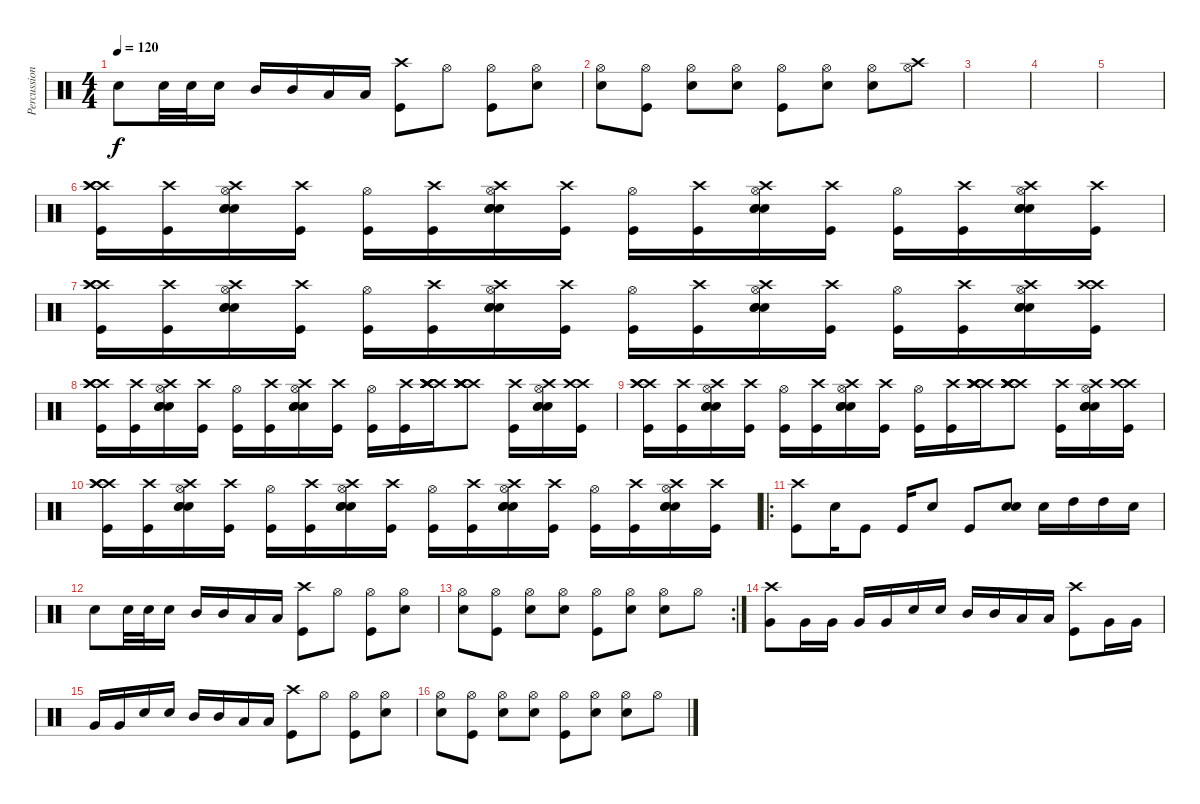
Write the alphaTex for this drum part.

\track ("Percussion" "Percussion") {instrument percussion}
\staff {score}
\articulation defaults
\ts (4 4)
\tempo 120
\clef neutral
\ks c "Snare (hit) 2".8{dy f} "Snare (hit) 2".32 "Snare (hit) 2".32 "Snare (hit) 2".16 "Mid Tom (hit)".16 "Mid Tom (hit)".16 "Low Tom (hit)".16 "Low Tom (hit)".16
("Crash high (hit)" "Kick (hit)").8 "Hi-Hat (open)".8 ("Hi-Hat (open)" "Kick (hit)").8 ("Hi-Hat (open)" "Snare (hit) 2").8 |
("Hi-Hat (open)" "Snare (hit) 2").8 ("Hi-Hat (open)" "Kick (hit)").8 ("Hi-Hat (open)" "Snare (hit) 2").8 ("Hi-Hat (open)" "Snare (hit) 2").8 ("Hi-Hat (open)" "Kick (hit)").8 ("Hi-Hat (open)" "Snare (hit) 2").8 ("Hi-Hat (open)" "Snare (hit) 2").8 ("Crash high (hit)" "Hi-Hat (open)").8 |
|
|
|
("Crash high (hit)" "Crash high (hit)" "Crash high (hit)" "Kick (hit)").16 ("Crash high (hit)" "Kick (hit)").16 ("Crash high (hit)" "Electric Snare (hit)" "Electric Snare (hit)" "Hi-Hat (open)" "Electric Snare (hit)").16 ("Crash high (hit)" "Kick (hit)").16 ("Hi-Hat (open)" "Kick (hit)").16 ("Crash high (hit)" "Kick (hit)").16 ("Crash high (hit)" "Electric Snare (hit)" "Electric Snare (hit)" "Hi-Hat (open)" "Electric Snare (hit)").16 ("Crash high (hit)" "Kick (hit)").16 ("Hi-Hat (open)" "Kick (hit)").16 ("Crash high (hit)" "Kick (hit)").16 ("Crash high (hit)" "Electric Snare (hit)" "Electric Snare (hit)" "Hi-Hat (open)" "Electric Snare (hit)").16 ("Crash high (hit)" "Kick (hit)").16 ("Hi-Hat (open)" "Kick (hit)").16 ("Crash high (hit)" "Kick (hit)").16 ("Crash high (hit)" "Electric Snare (hit)" "Electric Snare (hit)" "Hi-Hat (open)" "Electric Snare (hit)").16 ("Crash high (hit)" "Kick (hit)").16 |
("Crash high (hit)" "Crash high (hit)" "Crash high (hit)" "Kick (hit)").16 ("Crash high (hit)" "Kick (hit)").16 ("Crash high (hit)" "Electric Snare (hit)" "Electric Snare (hit)" "Hi-Hat (open)" "Electric Snare (hit)").16 ("Crash high (hit)" "Kick (hit)").16 ("Hi-Hat (open)" "Kick (hit)").16 ("Crash high (hit)" "Kick (hit)").16 ("Crash high (hit)" "Electric Snare (hit)" "Electric Snare (hit)" "Hi-Hat (open)" "Electric Snare (hit)").16 ("Crash high (hit)" "Kick (hit)").16 ("Hi-Hat (open)" "Kick (hit)").16 ("Crash high (hit)" "Kick (hit)").16 ("Crash high (hit)" "Electric Snare (hit)" "Electric Snare (hit)" "Hi-Hat (open)" "Electric Snare (hit)").16 ("Crash high (hit)" "Kick (hit)").16 ("Hi-Hat (open)" "Kick (hit)").16 ("Crash high (hit)" "Kick (hit)").16 ("Crash high (hit)" "Electric Snare (hit)" "Electric Snare (hit)" "Hi-Hat (open)" "Electric Snare (hit)").16 ("Crash high (hit)" "Crash high (hit)" "Kick (hit)").16 |
("Crash high (hit)" "Crash high (hit)" "Crash high (hit)" "Kick (hit)").16 ("Crash high (hit)" "Kick (hit)").16 ("Crash high (hit)" "Electric Snare (hit)" "Electric Snare (hit)" "Hi-Hat (open)" "Electric Snare (hit)").16 ("Crash high (hit)" "Kick (hit)").16 ("Hi-Hat (open)" "Kick (hit)").16 ("Crash high (hit)" "Kick (hit)").16 ("Crash high (hit)" "Electric Snare (hit)" "Electric Snare (hit)" "Hi-Hat (open)" "Electric Snare (hit)").16 ("Crash high (hit)" "Kick (hit)").16 ("Hi-Hat (open)" "Kick (hit)").16 ("Crash high (hit)" "Kick (hit)").16 ("Crash high (hit)" "Crash high (hit)" "Crash high (hit)" "Crash high (hit)" "Crash high (hit)" "Crash high (hit)").16 ("Crash high (hit)" "Crash high (hit)" "Crash high (hit)" "Crash high (hit)" "Crash high (hit)" "Crash high (hit)").8 ("Crash high (hit)" "Kick (hit)").16 ("Crash high (hit)" "Electric Snare (hit)" "Electric Snare (hit)" "Hi-Hat (open)" "Electric Snare (hit)").16 ("Crash high (hit)" "Crash high (hit)" "Kick (hit)").16 |
("Crash high (hit)" "Crash high (hit)" "Crash high (hit)" "Kick (hit)").16 ("Crash high (hit)" "Kick (hit)").16 ("Crash high (hit)" "Electric Snare (hit)" "Electric Snare (hit)" "Hi-Hat (open)" "Electric Snare (hit)").16 ("Crash high (hit)" "Kick (hit)").16 ("Hi-Hat (open)" "Kick (hit)").16 ("Crash high (hit)" "Kick (hit)").16 ("Crash high (hit)" "Electric Snare (hit)" "Electric Snare (hit)" "Hi-Hat (open)" "Electric Snare (hit)").16 ("Crash high (hit)" "Kick (hit)").16 ("Hi-Hat (open)" "Kick (hit)").16 ("Crash high (hit)" "Kick (hit)").16 ("Crash high (hit)" "Crash high (hit)" "Crash high (hit)" "Crash high (hit)" "Crash high (hit)" "Crash high (hit)").16 ("Crash high (hit)" "Crash high (hit)" "Crash high (hit)" "Crash high (hit)" "Crash high (hit)" "Crash high (hit)").8 ("Crash high (hit)" "Kick (hit)").16 ("Crash high (hit)" "Electric Snare (hit)" "Electric Snare (hit)" "Hi-Hat (open)" "Electric Snare (hit)").16 ("Crash high (hit)" "Crash high (hit)" "Kick (hit)").16 |
("Crash high (hit)" "Crash high (hit)" "Crash high (hit)" "Kick (hit)").16 ("Crash high (hit)" "Kick (hit)").16 ("Crash high (hit)" "Electric Snare (hit)" "Electric Snare (hit)" "Hi-Hat (open)" "Electric Snare (hit)").16 ("Crash high (hit)" "Kick (hit)").16 ("Hi-Hat (open)" "Kick (hit)").16 ("Crash high (hit)" "Kick (hit)").16 ("Crash high (hit)" "Electric Snare (hit)" "Electric Snare (hit)" "Hi-Hat (open)" "Electric Snare (hit)").16 ("Crash high (hit)" "Kick (hit)").16 ("Hi-Hat (open)" "Kick (hit)").16 ("Crash high (hit)" "Kick (hit)").16 ("Crash high (hit)" "Electric Snare (hit)" "Electric Snare (hit)" "Hi-Hat (open)" "Electric Snare (hit)").16 ("Crash high (hit)" "Kick (hit)").16 ("Hi-Hat (open)" "Kick (hit)").16 ("Crash high (hit)" "Kick (hit)").16 ("Crash high (hit)" "Electric Snare (hit)" "Electric Snare (hit)" "Hi-Hat (open)" "Electric Snare (hit)").16 ("Crash high (hit)" "Kick (hit)").16 |
\ro
("Crash high (hit)" "Kick (hit)").8 "Snare (hit) 2".16 "Kick (hit)".8 "Kick (hit)".16 "Snare (hit) 2".8 "Kick (hit)".8 ("Snare (hit) 2" "Snare (hit) 2").8 "Snare (hit) 2".16 "High Tom (hit)".16 "High Tom (hit)".16 "Snare (hit) 2".16 |
"Snare (hit) 2".8 "Snare (hit) 2".32 "Snare (hit) 2".32 "Snare (hit) 2".16 "Mid Tom (hit)".16 "Mid Tom (hit)".16 "Low Tom (hit)".16 "Low Tom (hit)".16 ("Crash high (hit)" "Kick (hit)").8 "Hi-Hat (open)".8 ("Hi-Hat (open)" "Kick (hit)").8 ("Hi-Hat (open)" "Snare (hit) 2").8 |
\rc 2
("Hi-Hat (open)" "Snare (hit) 2").8 ("Hi-Hat (open)" "Kick (hit)").8 ("Hi-Hat (open)" "Snare (hit) 2").8 ("Hi-Hat (open)" "Snare (hit) 2").8 ("Hi-Hat (open)" "Kick (hit)").8 ("Hi-Hat (open)" "Snare (hit) 2").8 ("Hi-Hat (open)" "Snare (hit) 2").8 "Hi-Hat (open)".8 |
("Crash high (hit)" "Very Low Tom (hit)").8 "Very Low Tom (hit)".16 "Very Low Tom (hit)".16 "Very Low Tom (hit)".16 "Very Low Tom (hit)".16 "Snare (hit) 2".16 "Snare (hit) 2".16 "Mid Tom (hit)".16 "Mid Tom (hit)".16 "Low Tom (hit)".16 "Low Tom (hit)".16 ("Crash high (hit)" "Kick (hit)").8 "Very Low Tom (hit)".16 "Very Low Tom (hit)".16 |
"Very Low Tom (hit)".16 "Very Low Tom (hit)".16 "Snare (hit) 2".16 "Snare (hit) 2".16 "Mid Tom (hit)".16 "Mid Tom (hit)".16 "Low Tom (hit)".16 "Low Tom (hit)".16 ("Crash high (hit)" "Kick (hit)").8 "Hi-Hat (open)".8 ("Hi-Hat (open)" "Kick (hit)").8 ("Hi-Hat (open)" "Snare (hit) 2").8 |
("Hi-Hat (open)" "Snare (hit) 2").8 ("Hi-Hat (open)" "Kick (hit)").8 ("Hi-Hat (open)" "Snare (hit) 2").8 ("Hi-Hat (open)" "Snare (hit) 2").8 ("Hi-Hat (open)" "Kick (hit)").8 ("Hi-Hat (open)" "Snare (hit) 2").8 ("Hi-Hat (open)" "Snare (hit) 2").8 "Hi-Hat (open)".8
